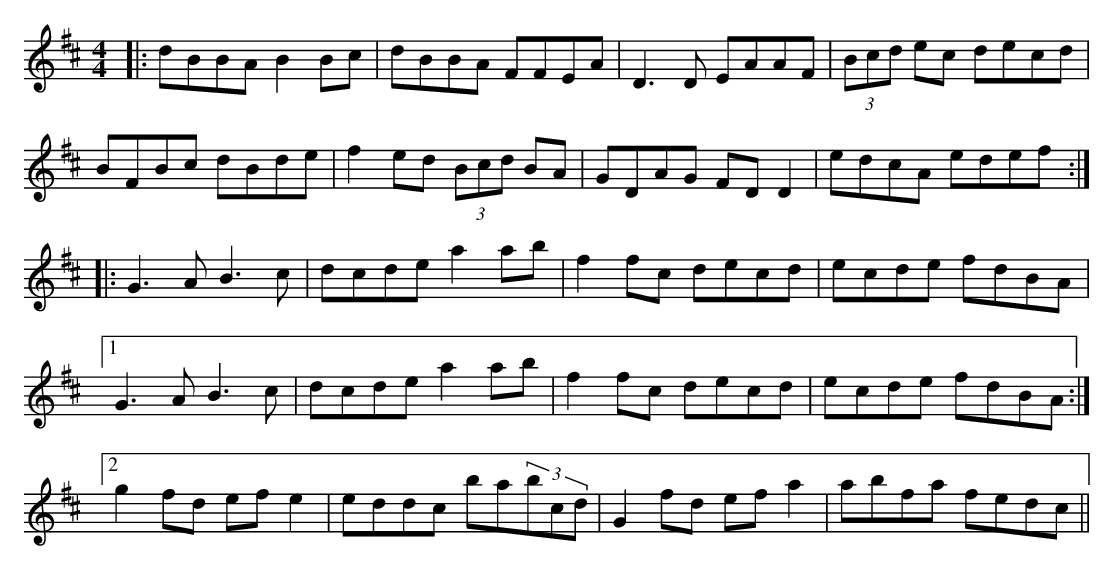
X:1
M:4/4
K:D
|:dBBA B2 Bc|dBBA FFEA|D3 D EAAF|(3Bcd ec decd|
BFBc dBde|f2 ed (3Bcd BA|GDAG FD D2|edcA edef:|
|:G3 A B3 c|dcde a2 ab|f2 fc decd|ecde fdBA|
[1G3 A B3 c|dcde a2 ab|f2 fc decd|ecde fdBA:|
[2g2 fd ef e2|eddc ba(3bcd|G2 fd ef a2|abfa fedc||
